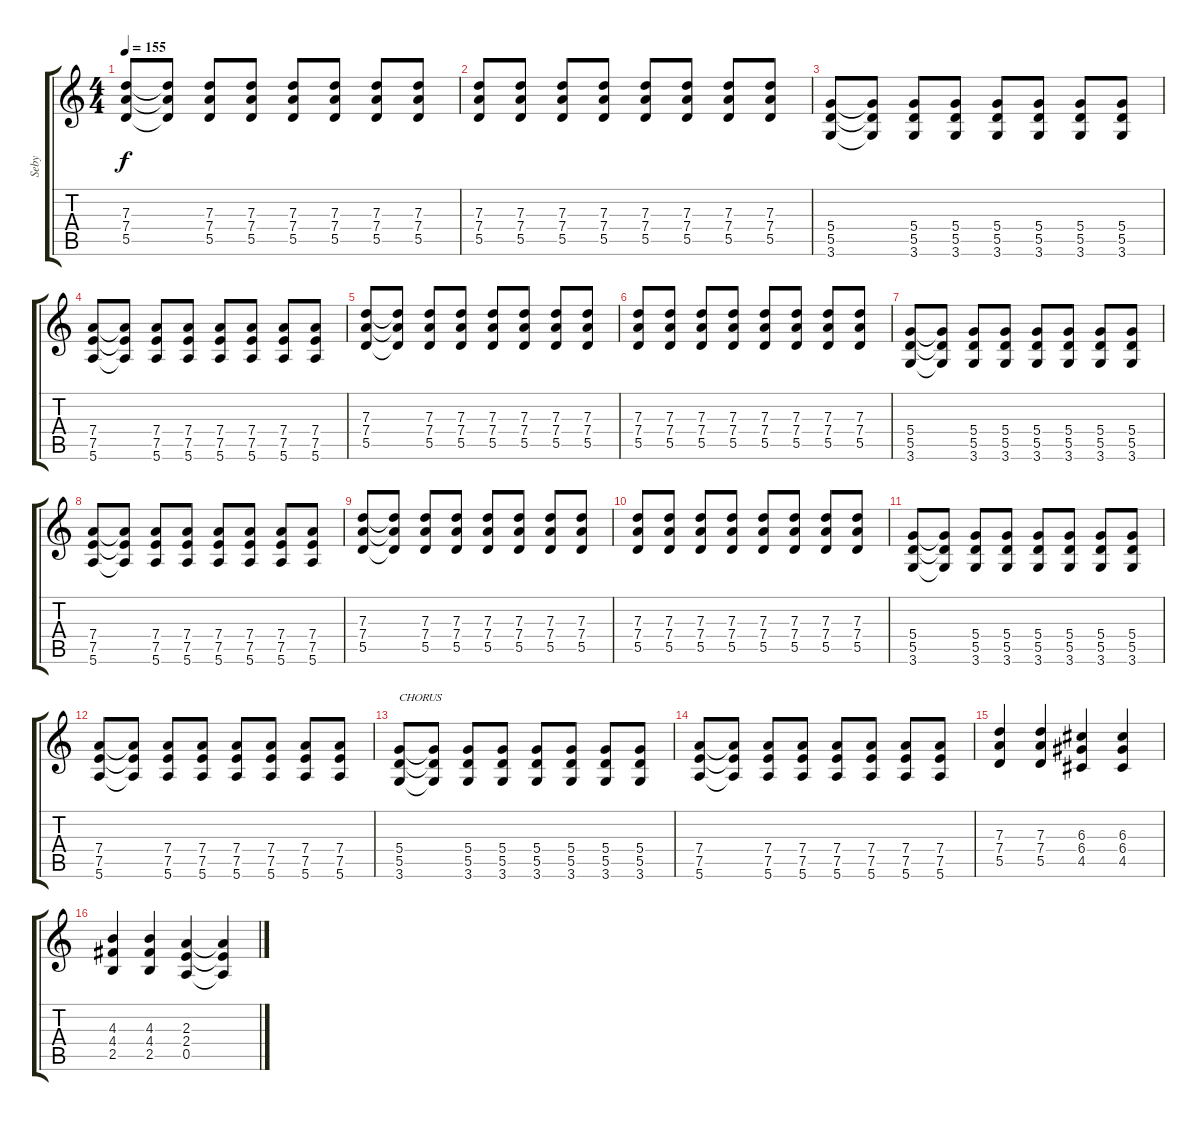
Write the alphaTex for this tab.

\track ("Seby" "Seby") {instrument distortionguitar}
\staff {score tabs}
\tuning (E4 B3 G3 D3 A2 E2) {hide}
\ts (4 4)
\tempo 155
\clef g2
\ks c
(7.3 7.4 5.5).8{dy f} (7.3{t} 7.4{t} 5.5{t}).8 (7.3 7.4 5.5).8 (7.3 7.4 5.5).8 (7.3 7.4 5.5).8 (7.3 7.4 5.5).8 (7.3 7.4 5.5).8 (7.3 7.4 5.5).8 |
(7.3 7.4 5.5).8 (7.3 7.4 5.5).8 (7.3 7.4 5.5).8 (7.3 7.4 5.5).8 (7.3 7.4 5.5).8 (7.3 7.4 5.5).8 (7.3 7.4 5.5).8 (7.3 7.4 5.5).8 |
(5.4 5.5 3.6).8 (5.4{t} 5.5{t} 3.6{t}).8 (5.4 5.5 3.6).8 (5.4 5.5 3.6).8 (5.4 5.5 3.6).8 (5.4 5.5 3.6).8 (5.4 5.5 3.6).8 (5.4 5.5 3.6).8 |
(7.4 7.5 5.6).8 (7.4{t} 7.5{t} 5.6{t}).8 (7.4 7.5 5.6).8 (7.4 7.5 5.6).8 (7.4 7.5 5.6).8 (7.4 7.5 5.6).8 (7.4 7.5 5.6).8 (7.4 7.5 5.6).8 |
(7.3 7.4 5.5).8 (7.3{t} 7.4{t} 5.5{t}).8 (7.3 7.4 5.5).8 (7.3 7.4 5.5).8 (7.3 7.4 5.5).8 (7.3 7.4 5.5).8 (7.3 7.4 5.5).8 (7.3 7.4 5.5).8 |
(7.3 7.4 5.5).8 (7.3 7.4 5.5).8 (7.3 7.4 5.5).8 (7.3 7.4 5.5).8 (7.3 7.4 5.5).8 (7.3 7.4 5.5).8 (7.3 7.4 5.5).8 (7.3 7.4 5.5).8 |
(5.4 5.5 3.6).8 (5.4{t} 5.5{t} 3.6{t}).8 (5.4 5.5 3.6).8 (5.4 5.5 3.6).8 (5.4 5.5 3.6).8 (5.4 5.5 3.6).8 (5.4 5.5 3.6).8 (5.4 5.5 3.6).8 |
(7.4 7.5 5.6).8 (7.4{t} 7.5{t} 5.6{t}).8 (7.4 7.5 5.6).8 (7.4 7.5 5.6).8 (7.4 7.5 5.6).8 (7.4 7.5 5.6).8 (7.4 7.5 5.6).8 (7.4 7.5 5.6).8 |
(7.3 7.4 5.5).8 (7.3{t} 7.4{t} 5.5{t}).8 (7.3 7.4 5.5).8 (7.3 7.4 5.5).8 (7.3 7.4 5.5).8 (7.3 7.4 5.5).8 (7.3 7.4 5.5).8 (7.3 7.4 5.5).8 |
(7.3 7.4 5.5).8 (7.3 7.4 5.5).8 (7.3 7.4 5.5).8 (7.3 7.4 5.5).8 (7.3 7.4 5.5).8 (7.3 7.4 5.5).8 (7.3 7.4 5.5).8 (7.3 7.4 5.5).8 |
(5.4 5.5 3.6).8 (5.4{t} 5.5{t} 3.6{t}).8 (5.4 5.5 3.6).8 (5.4 5.5 3.6).8 (5.4 5.5 3.6).8 (5.4 5.5 3.6).8 (5.4 5.5 3.6).8 (5.4 5.5 3.6).8 |
(7.4 7.5 5.6).8 (7.4{t} 7.5{t} 5.6{t}).8 (7.4 7.5 5.6).8 (7.4 7.5 5.6).8 (7.4 7.5 5.6).8 (7.4 7.5 5.6).8 (7.4 7.5 5.6).8 (7.4 7.5 5.6).8 |
(5.4 5.5 3.6).8{txt "CHORUS"} (5.4{t} 5.5{t} 3.6{t}).8 (5.4 5.5 3.6).8 (5.4 5.5 3.6).8 (5.4 5.5 3.6).8 (5.4 5.5 3.6).8 (5.4 5.5 3.6).8 (5.4 5.5 3.6).8 |
(7.4 7.5 5.6).8 (7.4{t} 7.5{t} 5.6{t}).8 (7.4 7.5 5.6).8 (7.4 7.5 5.6).8 (7.4 7.5 5.6).8 (7.4 7.5 5.6).8 (7.4 7.5 5.6).8 (7.4 7.5 5.6).8 |
(7.3 7.4 5.5).4 (7.3 7.4 5.5).4 (6.3 6.4 4.5).4 (6.3 6.4 4.5).4 |
(4.3 4.4 2.5).4 (4.3 4.4 2.5).4 (2.3 2.4 0.5).4 (2.3{t} 2.4{t} 0.5{t}).4
